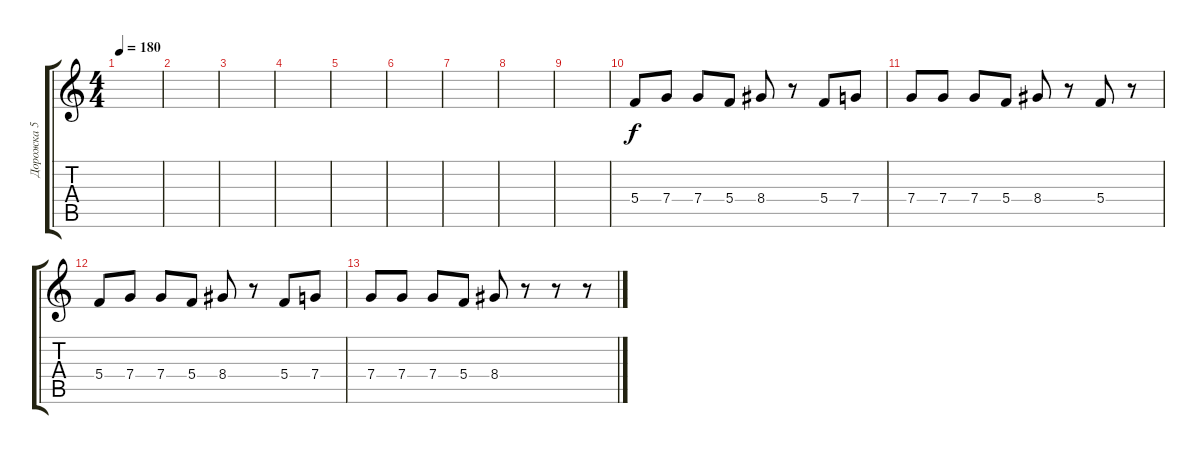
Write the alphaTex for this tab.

\track ("Дорожка 5" "Дорожка 5") {instrument overdrivenguitar}
\staff {score tabs}
\tuning (D4 A3 F3 C3 G2 C2) {hide}
\ts (4 4)
\tempo 180
\clef g2
\ks c
|
|
|
|
|
|
|
|
|
5.4.8 7.4.8 7.4.8 5.4.8 8.4.8 r.8 5.4.8 7.4.8 |
7.4.8 7.4.8 7.4.8 5.4.8 8.4.8 r.8 5.4.8 r.8 |
5.4.8 7.4.8 7.4.8 5.4.8 8.4.8 r.8 5.4.8 7.4.8 |
7.4.8 7.4.8 7.4.8 5.4.8 8.4.8 r.8 r.8 r.8
